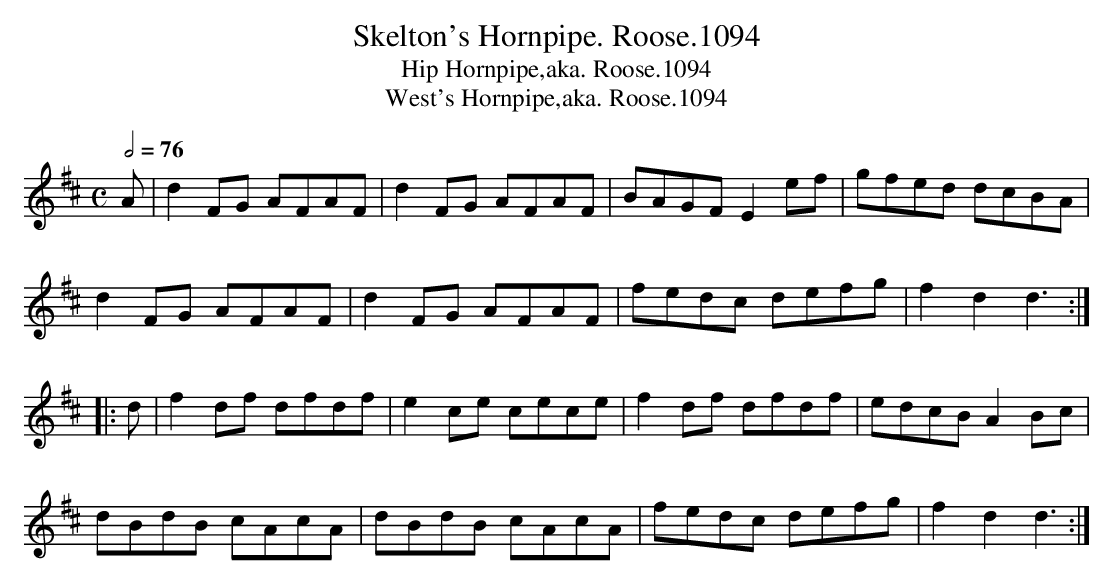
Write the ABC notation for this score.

X:1
T:Skelton's Hornpipe. Roose.1094
T:Hip Hornpipe,aka. Roose.1094
T:West's Hornpipe,aka. Roose.1094
Q:1/2=76
M:C
L:1/8
K:D
A|d2FG AFAF|d2FG AFAF|BAGF E2ef|gfed dcBA|
d2FG AFAF|d2FG AFAF|fedc defg|f2d2 d3:|
|:d|f2df dfdf|e2ce cece|f2df dfdf|edcB A2Bc|
dBdB cAcA|dBdB cAcA|fedc defg|f2d2 d3:|
